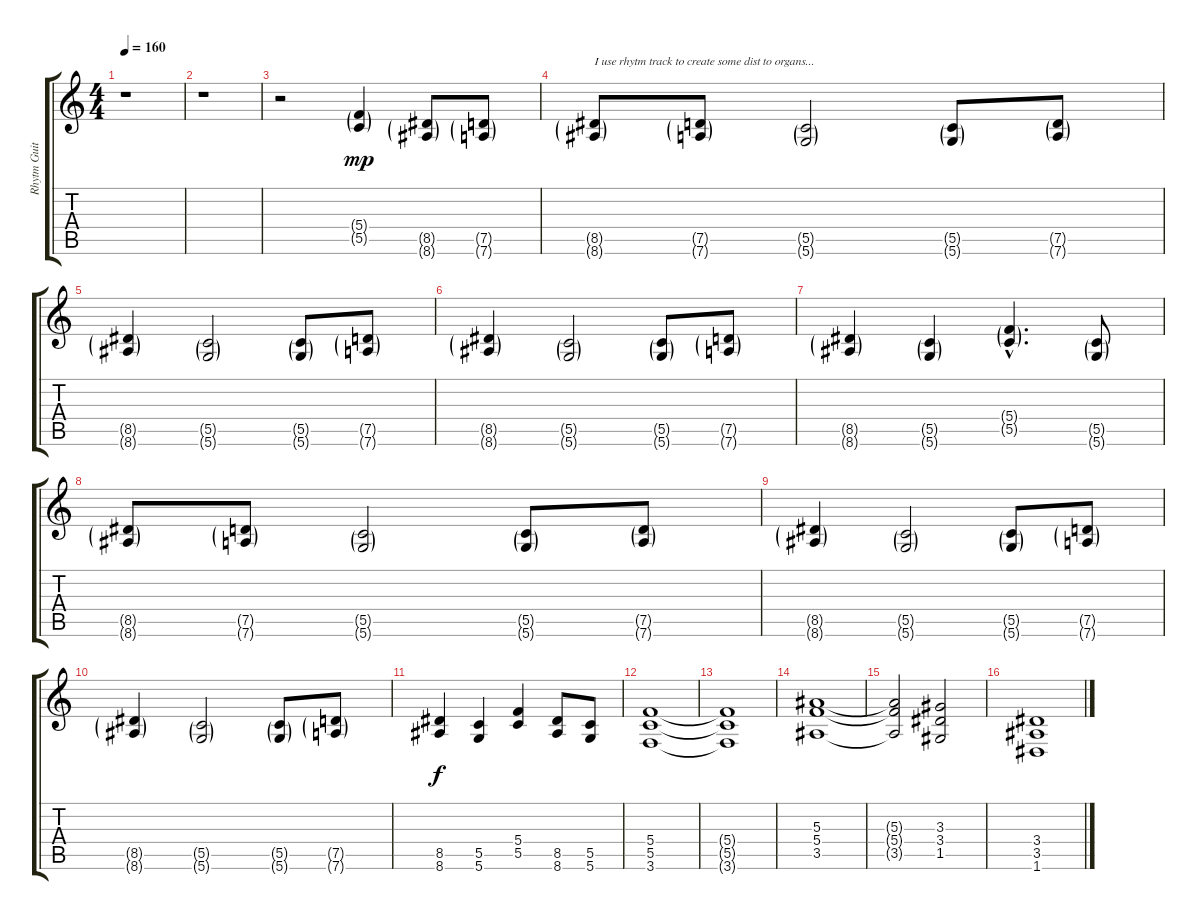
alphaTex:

\track ("Rhytm Guitar" "Rhytm Guit") {instrument distortionguitar}
\staff {score tabs}
\tuning (D4 A3 F3 C3 G2 D2) {hide}
\ts (4 4)
\tempo 160
\clef g2
\ks c
r.1{dy f} |
r.1 |
r.2 (5.4{g} 5.5{g}).4{dy mp volume 13} (8.5{g} 8.6{g}).8 (7.5{g} 7.6{g}).8 |
(8.5{g} 8.6{g}).8{txt "I use rhytm track to create some dist to organs..."} (7.5{g} 7.6{g}).8 (5.5{g} 5.6{g}).2 (5.5{g} 5.6{g}).8 (7.5{g} 7.6{g}).8 |
(8.5{g} 8.6{g}).4 (5.5{g} 5.6{g}).2 (5.5{g} 5.6{g}).8 (7.5{g} 7.6{g}).8 |
(8.5{g} 8.6{g}).4 (5.5{g} 5.6{g}).2 (5.5{g} 5.6{g}).8 (7.5{g} 7.6{g}).8 |
(8.5{g} 8.6{g}).4 (5.5{g} 5.6{g}).4 (5.4{g hac} 5.5{g hac}).4{d} (5.5{g} 5.6{g}).8 |
(8.5{g} 8.6{g}).8 (7.5{g} 7.6{g}).8 (5.5{g} 5.6{g}).2 (5.5{g} 5.6{g}).8 (7.5{g} 7.6{g}).8 |
(8.5{g} 8.6{g}).4 (5.5{g} 5.6{g}).2 (5.5{g} 5.6{g}).8 (7.5{g} 7.6{g}).8 |
(8.5{g} 8.6{g}).4 (5.5{g} 5.6{g}).2 (5.5{g} 5.6{g}).8 (7.5{g} 7.6{g}).8 |
(8.5 8.6).4{dy f} (5.5 5.6).4 (5.4 5.5).4 (8.5 8.6).8 (5.5 5.6).8 |
(5.4 5.5 3.6).1 |
(5.4{t} 5.5{t} 3.6{t}).1 |
(5.3 5.4 3.5).1 |
(5.3{t} 5.4{t} 3.5{t}).2 (3.3 3.4 1.5).2 |
(3.4 3.5 1.6).1
